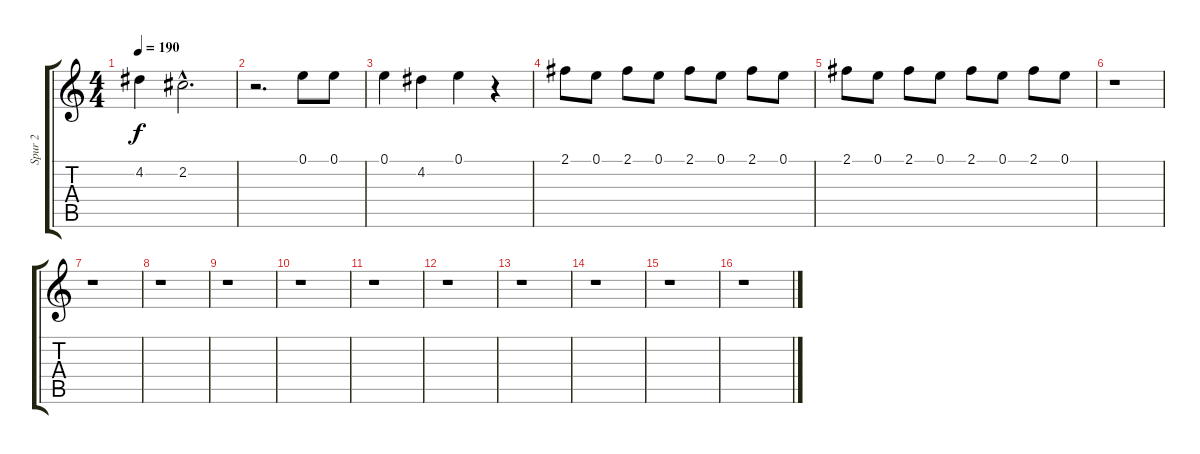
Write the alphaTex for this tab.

\track ("Spur 2" "Spur 2") {instrument electricguitarclean}
\staff {score tabs}
\tuning (E4 B3 G3 D3 A2 E2) {hide}
\ts (4 4)
\tempo 190
\clef g2
\ks c
4.2.4{dy f} 2.2{hac}.2{d} |
r.2{d} 0.1.8 0.1.8 |
0.1.4 4.2.4 0.1.4 r.4 |
2.1.8 0.1.8 2.1.8 0.1.8 2.1.8 0.1.8 2.1.8 0.1.8 |
2.1.8 0.1.8 2.1.8 0.1.8 2.1.8 0.1.8 2.1.8 0.1.8 |
r.1 |
r.1 |
r.1 |
r.1 |
r.1 |
r.1 |
r.1 |
r.1 |
r.1 |
r.1 |
r.1
